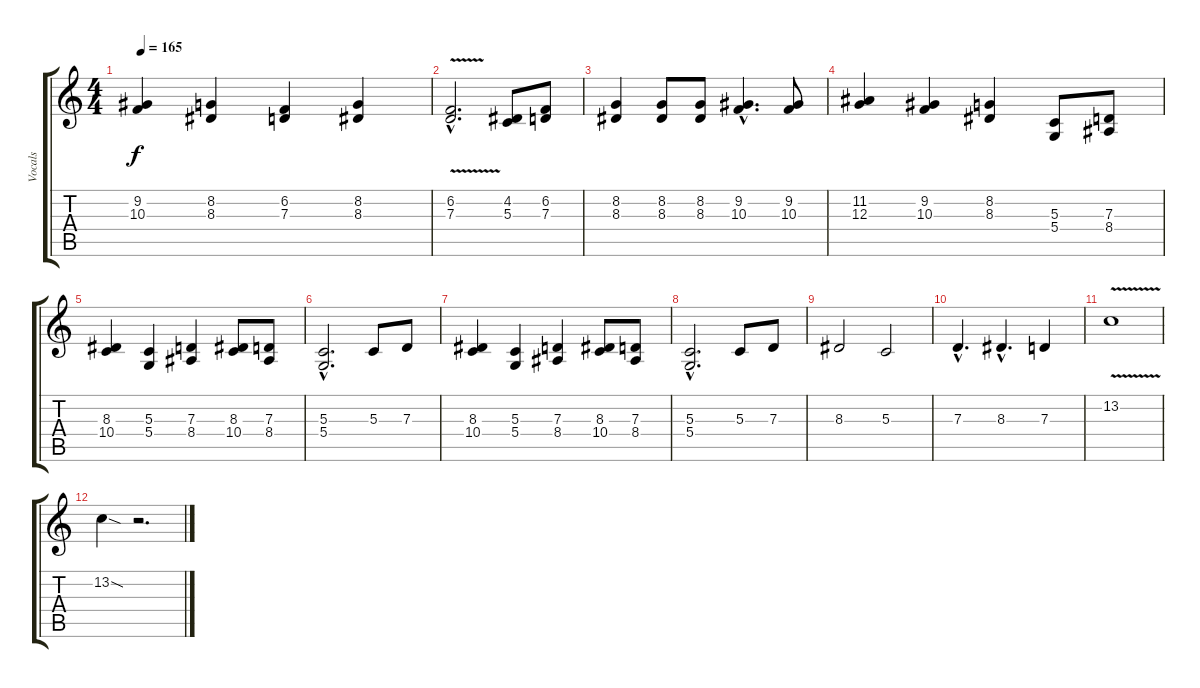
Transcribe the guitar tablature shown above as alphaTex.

\track ("Vocals" "Vocals") {instrument cello}
\staff {score tabs}
\tuning (E4 B3 G3 D3 A2 E2) {hide}
\ts (4 4)
\tempo 165
\clef g2
\ks c
(9.2 10.3).4{dy f} (8.2 8.3).4 (6.2 7.3).4 (8.2 8.3).4 |
(6.2{v hac} 7.3{hac}).2{d} (4.2 5.3).8 (6.2 7.3).8 |
(8.2 8.3).4 (8.2 8.3).8 (8.2 8.3).8 (9.2{hac} 10.3{hac}).4{d} (9.2 10.3).8 |
(11.2 12.3).4 (9.2 10.3).4 (8.2 8.3).4 (5.3 5.4).8 (7.3 8.4).8 |
(8.3 10.4).4 (5.3 5.4).4 (7.3 8.4).4 (8.3 10.4).8 (7.3 8.4).8 |
(5.3{hac} 5.4{hac}).2{d} 5.3.8 7.3.8 |
(8.3 10.4).4 (5.3 5.4).4 (7.3 8.4).4 (8.3 10.4).8 (7.3 8.4).8 |
(5.3{hac} 5.4{hac}).2{d} 5.3.8 7.3.8 |
8.3.2 5.3.2 |
7.3{hac}.4{d} 8.3{hac}.4{d} 7.3.4 |
13.2{v}.1 |
13.2{sod}.4 r.2{d}
